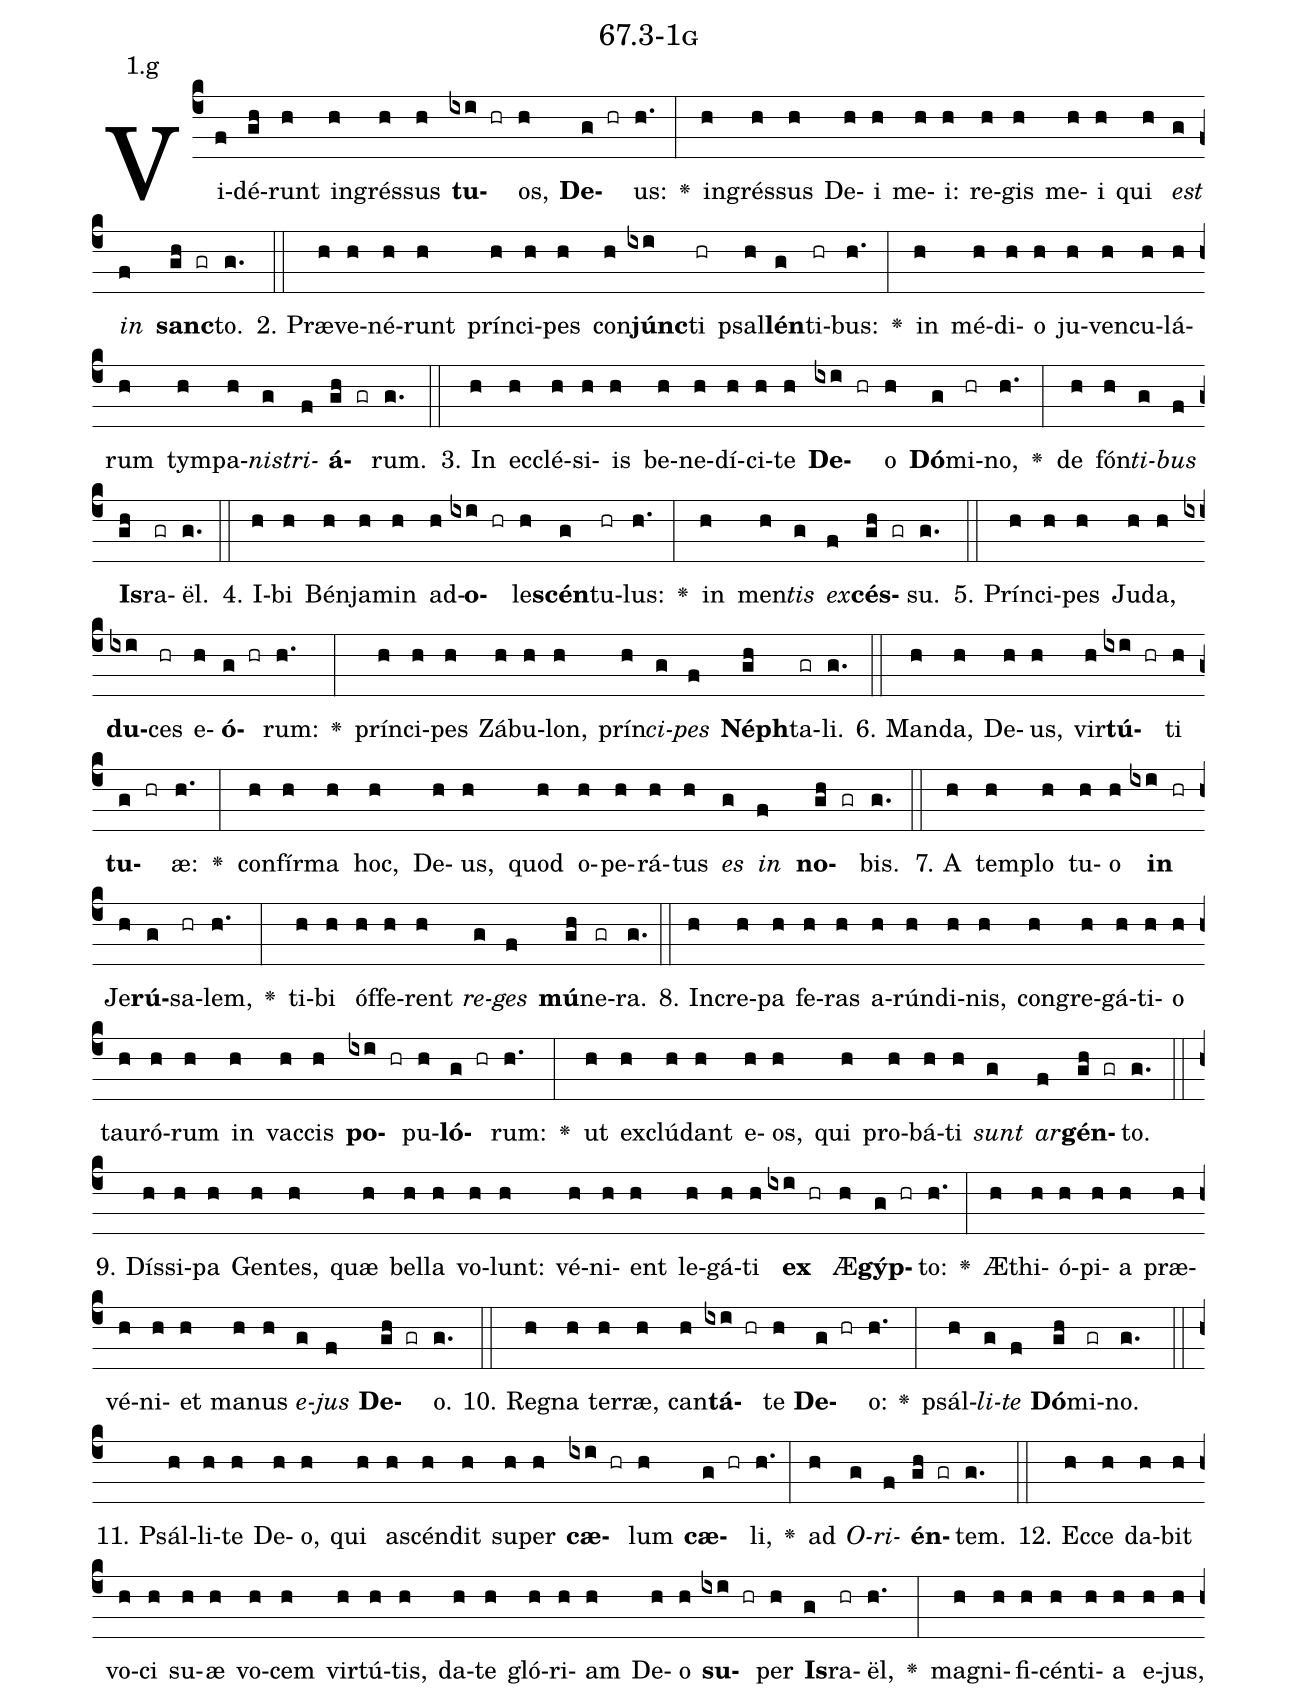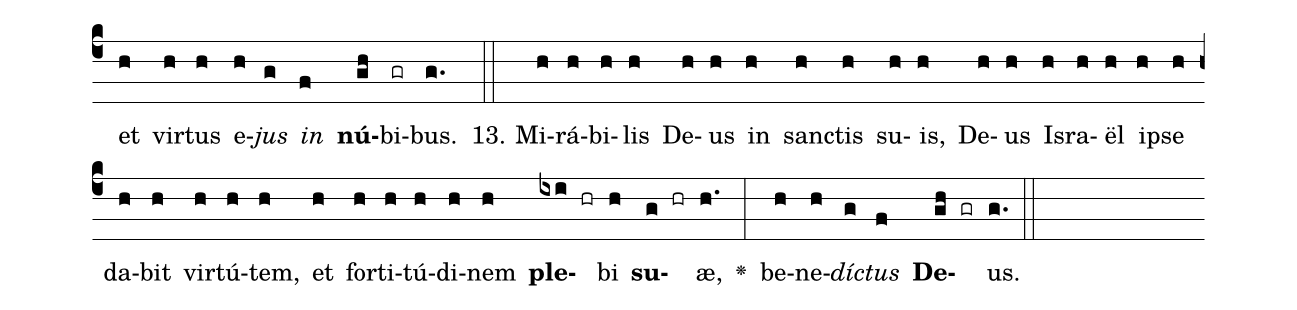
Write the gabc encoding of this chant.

name: 67.3-1g;
annotation: 1.g;
%%
(c4)Vi(f)dé(gh)runt(h) in(h)grés(h)sus(h) <b>tu</b>(ixi hr)os,(h) <b>De</b>(g hr)us:(h.) <v>\greheightstar</v>(:) in(h)grés(h)sus(h) De(h)i(h) me(h)i:(h) re(h)gis(h) me(h)i(h) qui(h) <i>est</i>(g) <i>in</i>(f) <b>sanc</b>(gh gr)to.(g.) (::)
2. Præ(h)ve(h)né(h)runt(h) prín(h)ci(h)pes(h) con(h)<b>júnc</b>(ixi)ti(hr) psal(h)<b>lén</b>(g)ti(hr)bus:(h.) <v>\greheightstar</v>(:) in(h) mé(h)di(h)o(h) ju(h)ven(h)cu(h)lá(h)rum(h) tym(h)pa(h)<i>nis</i>(g)<i>tri</i>(f)<b>á</b>(gh gr)rum.(g.) (::)
3. In(h) ec(h)clé(h)si(h)is(h) be(h)ne(h)dí(h)ci(h)te(h) <b>De</b>(ixi hr)o(h) <b>Dó</b>(g)mi(hr)no,(h.) <v>\greheightstar</v>(:) de(h) fón(h)<i>ti</i>(g)<i>bus</i>(f) <b>Is</b>(gh)ra(gr)ël.(g.) (::)
4. I(h)bi(h) Bén(h)ja(h)min(h) ad(h)<b>o</b>(ixi hr)le(h)<b>scén</b>(g)tu(hr)lus:(h.) <v>\greheightstar</v>(:) in(h) men(h)<i>tis</i>(g) <i>ex</i>(f)<b>cés</b>(gh gr)su.(g.) (::)
5. Prín(h)ci(h)pes(h) Ju(h)da,(h) <b>du</b>(ixi)ces(hr) e(h)<b>ó</b>(g hr)rum:(h.) <v>\greheightstar</v>(:) prín(h)ci(h)pes(h) Zá(h)bu(h)lon,(h) prín(h)<i>ci</i>(g)<i>pes</i>(f) <b>Néph</b>(gh)ta(gr)li.(g.) (::)
6. Man(h)da,(h) De(h)us,(h) vir(h)<b>tú</b>(ixi hr)ti(h) <b>tu</b>(g hr)æ:(h.) <v>\greheightstar</v>(:) con(h)fír(h)ma(h) hoc,(h) De(h)us,(h) quod(h) o(h)pe(h)rá(h)tus(h) <i>es</i>(g) <i>in</i>(f) <b>no</b>(gh gr)bis.(g.) (::)
7. A(h) tem(h)plo(h) tu(h)o(h) <b>in</b>(ixi hr) Je(h)<b>rú</b>(g)sa(hr)lem,(h.) <v>\greheightstar</v>(:) ti(h)bi(h) óf(h)fe(h)rent(h) <i>re</i>(g)<i>ges</i>(f) <b>mú</b>(gh)ne(gr)ra.(g.) (::)
8. In(h)cre(h)pa(h) fe(h)ras(h) a(h)rún(h)di(h)nis,(h) con(h)gre(h)gá(h)ti(h)o(h) tau(h)ró(h)rum(h) in(h) vac(h)cis(h) <b>po</b>(ixi hr)pu(h)<b>ló</b>(g hr)rum:(h.) <v>\greheightstar</v>(:) ut(h) ex(h)clú(h)dant(h) e(h)os,(h) qui(h) pro(h)bá(h)ti(h) <i>sunt</i>(g) <i>ar</i>(f)<b>gén</b>(gh gr)to.(g.) (::)
9. Dís(h)si(h)pa(h) Gen(h)tes,(h) quæ(h) bel(h)la(h) vo(h)lunt:(h) vé(h)ni(h)ent(h) le(h)gá(h)ti(h) <b>ex</b>(ixi hr) Æ(h)<b>gýp</b>(g hr)to:(h.) <v>\greheightstar</v>(:) Æ(h)thi(h)ó(h)pi(h)a(h) præ(h)vé(h)ni(h)et(h) ma(h)nus(h) <i>e</i>(g)<i>jus</i>(f) <b>De</b>(gh gr)o.(g.) (::)
10. Re(h)gna(h) ter(h)ræ,(h) can(h)<b>tá</b>(ixi hr)te(h) <b>De</b>(g hr)o:(h.) <v>\greheightstar</v>(:) psál(h)<i>li</i>(g)<i>te</i>(f) <b>Dó</b>(gh)mi(gr)no.(g.) (::)
11. Psál(h)li(h)te(h) De(h)o,(h) qui(h) a(h)scén(h)dit(h) su(h)per(h) <b>cæ</b>(ixi hr)lum(h) <b>cæ</b>(g hr)li,(h.) <v>\greheightstar</v>(:) ad(h) <i>O</i>(g)<i>ri</i>(f)<b>én</b>(gh gr)tem.(g.) (::)
12. Ec(h)ce(h) da(h)bit(h) vo(h)ci(h) su(h)æ(h) vo(h)cem(h) vir(h)tú(h)tis,(h) da(h)te(h) gló(h)ri(h)am(h) De(h)o(h) <b>su</b>(ixi hr)per(h) <b>Is</b>(g)ra(hr)ël,(h.) <v>\greheightstar</v>(:) ma(h)gni(h)fi(h)cén(h)ti(h)a(h) e(h)jus,(h) et(h) vir(h)tus(h) e(h)<i>jus</i>(g) <i>in</i>(f) <b>nú</b>(gh)bi(gr)bus.(g.) (::)
13. Mi(h)rá(h)bi(h)lis(h) De(h)us(h) in(h) sanc(h)tis(h) su(h)is,(h) De(h)us(h) Is(h)ra(h)ël(h) ip(h)se(h) da(h)bit(h) vir(h)tú(h)tem,(h) et(h) for(h)ti(h)tú(h)di(h)nem(h) <b>ple</b>(ixi hr)bi(h) <b>su</b>(g hr)æ,(h.) <v>\greheightstar</v>(:) be(h)ne(h)<i>díc</i>(g)<i>tus</i>(f) <b>De</b>(gh gr)us.(g.) (::)
